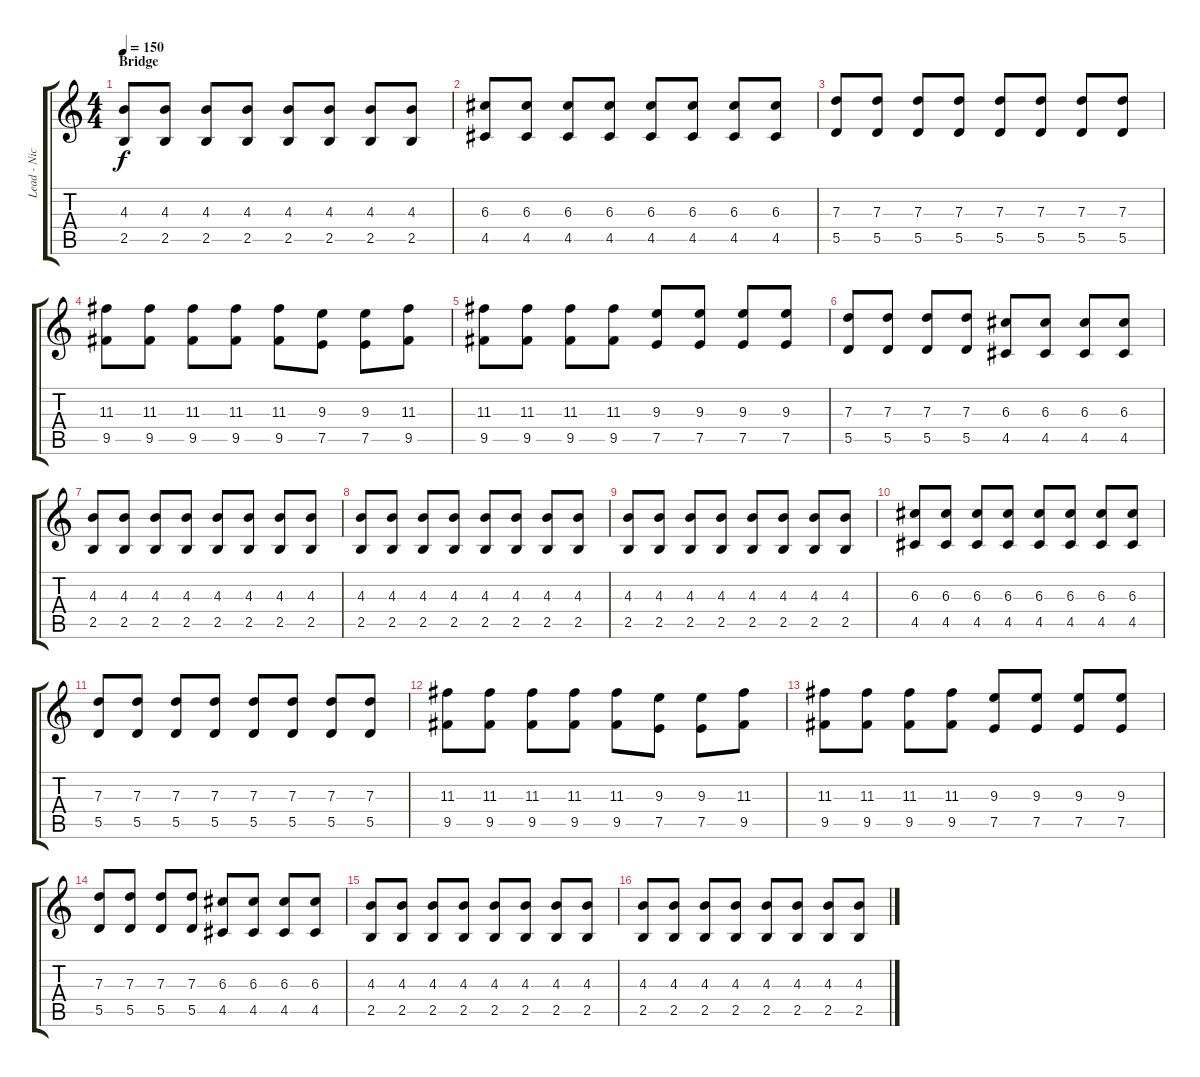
\track ("Lead - Nick Wheeler" "Lead - Nic") {instrument acousticguitarsteel}
\staff {score tabs}
\tuning (E4 B3 G3 D3 A2 E2) {hide}
\ts (4 4)
\section ("" "Bridge")
\tempo 150
\clef g2
\ks c
(4.3 2.5).8{dy f volume 14} (4.3 2.5).8 (4.3 2.5).8 (4.3 2.5).8 (4.3 2.5).8 (4.3 2.5).8 (4.3 2.5).8 (4.3 2.5).8 |
(6.3 4.5).8 (6.3 4.5).8 (6.3 4.5).8 (6.3 4.5).8 (6.3 4.5).8 (6.3 4.5).8 (6.3 4.5).8 (6.3 4.5).8 |
(7.3 5.5).8 (7.3 5.5).8 (7.3 5.5).8 (7.3 5.5).8 (7.3 5.5).8 (7.3 5.5).8 (7.3 5.5).8 (7.3 5.5).8 |
(11.3 9.5).8 (11.3 9.5).8 (11.3 9.5).8 (11.3 9.5).8 (11.3 9.5).8 (9.3 7.5).8 (9.3 7.5).8 (11.3 9.5).8 |
(11.3 9.5).8 (11.3 9.5).8 (11.3 9.5).8 (11.3 9.5).8 (9.3 7.5).8 (9.3 7.5).8 (9.3 7.5).8 (9.3 7.5).8 |
(7.3 5.5).8 (7.3 5.5).8 (7.3 5.5).8 (7.3 5.5).8 (6.3 4.5).8 (6.3 4.5).8 (6.3 4.5).8 (6.3 4.5).8 |
(4.3 2.5).8 (4.3 2.5).8 (4.3 2.5).8 (4.3 2.5).8 (4.3 2.5).8 (4.3 2.5).8 (4.3 2.5).8 (4.3 2.5).8 |
(4.3 2.5).8 (4.3 2.5).8 (4.3 2.5).8 (4.3 2.5).8 (4.3 2.5).8 (4.3 2.5).8 (4.3 2.5).8 (4.3 2.5).8 |
(4.3 2.5).8 (4.3 2.5).8 (4.3 2.5).8 (4.3 2.5).8 (4.3 2.5).8 (4.3 2.5).8 (4.3 2.5).8 (4.3 2.5).8 |
(6.3 4.5).8 (6.3 4.5).8 (6.3 4.5).8 (6.3 4.5).8 (6.3 4.5).8 (6.3 4.5).8 (6.3 4.5).8 (6.3 4.5).8 |
(7.3 5.5).8 (7.3 5.5).8 (7.3 5.5).8 (7.3 5.5).8 (7.3 5.5).8 (7.3 5.5).8 (7.3 5.5).8 (7.3 5.5).8 |
(11.3 9.5).8 (11.3 9.5).8 (11.3 9.5).8 (11.3 9.5).8 (11.3 9.5).8 (9.3 7.5).8 (9.3 7.5).8 (11.3 9.5).8 |
(11.3 9.5).8 (11.3 9.5).8 (11.3 9.5).8 (11.3 9.5).8 (9.3 7.5).8 (9.3 7.5).8 (9.3 7.5).8 (9.3 7.5).8 |
(7.3 5.5).8 (7.3 5.5).8 (7.3 5.5).8 (7.3 5.5).8 (6.3 4.5).8 (6.3 4.5).8 (6.3 4.5).8 (6.3 4.5).8 |
(4.3 2.5).8 (4.3 2.5).8 (4.3 2.5).8 (4.3 2.5).8 (4.3 2.5).8 (4.3 2.5).8 (4.3 2.5).8 (4.3 2.5).8 |
(4.3 2.5).8 (4.3 2.5).8 (4.3 2.5).8 (4.3 2.5).8 (4.3 2.5).8 (4.3 2.5).8 (4.3 2.5).8 (4.3 2.5).8
